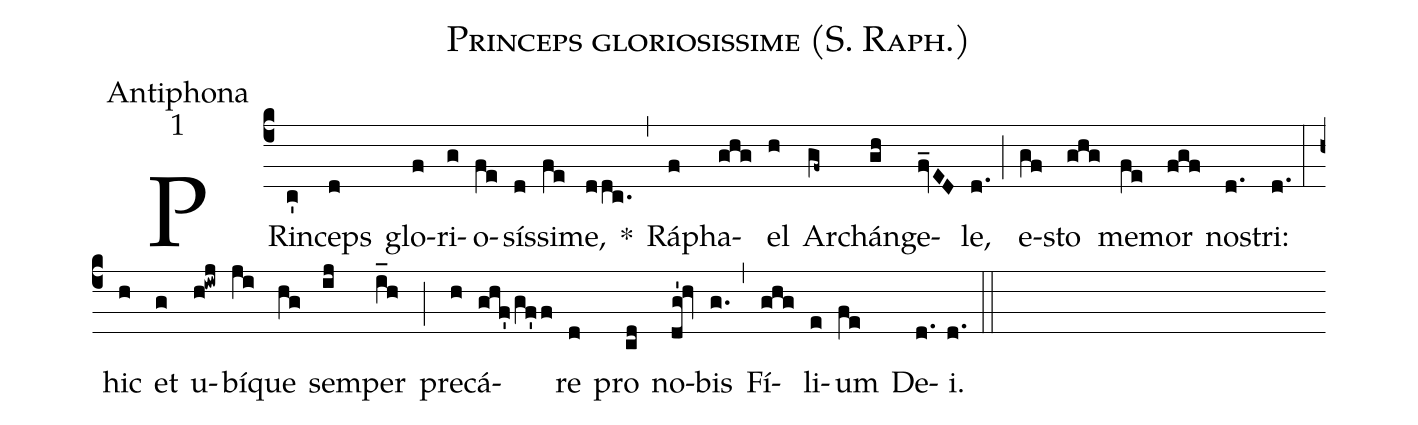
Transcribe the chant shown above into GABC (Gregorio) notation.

name:Princeps gloriosissime (S. Raph.);
office-part:Antiphona;
mode:1;
%%
(c4) PRin(c')ceps(d) glo(f)ri(g)o(fe)sís(d)si(fe)me,(ddc.) *(,) Rá(f)pha(ghg)el(h) Arch(gf~)án(gh)ge(fv_ED)le,(d.) (;) e(gf)sto(ghg) me(fe)mor(fgf) no(d.)stri:(d.) (:) hic(h) et(g) u(h!iwj)bí(ji)que(hg) sem(ij)per(i_h) (;) pre(h)cá(ghf'/gf'f)re(d) pro(cd) no(dg'!hv)bis(g.) (,) Fí(ghg)li(e)um(fe) De(d.)i.(d.) (::)
